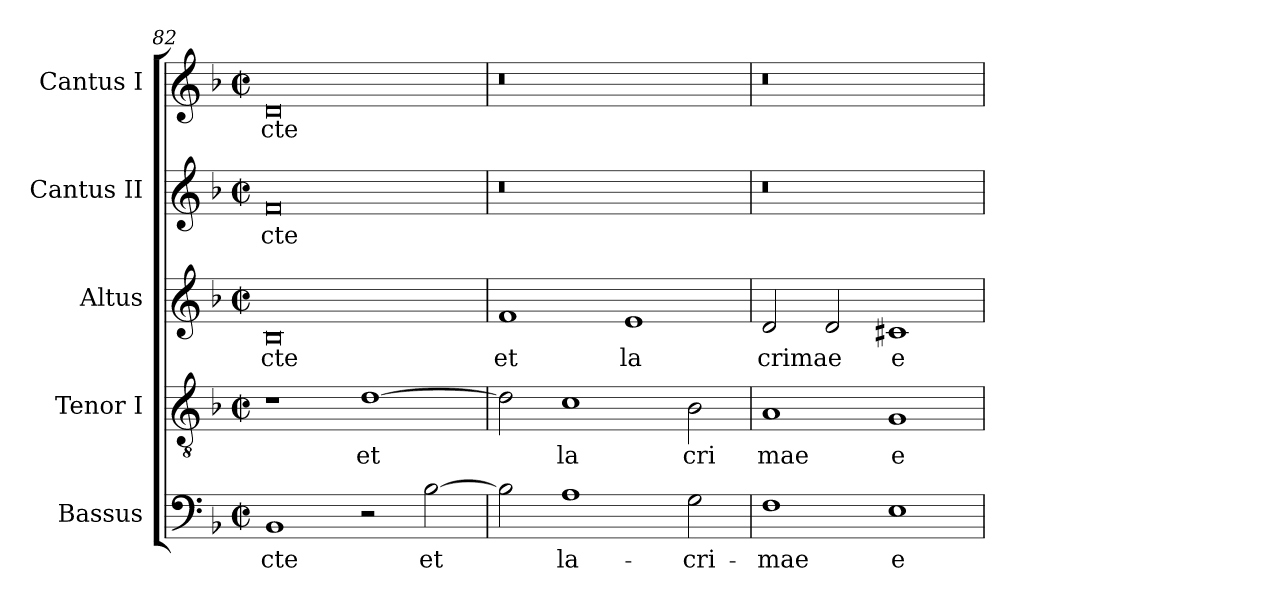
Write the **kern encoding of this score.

**kern	**text	**kern	**text	**kern	**text	**kern	**text	**kern	**text
*part5	*part5	*part4	*part4	*part3	*part3	*part2	*part2	*part1	*part1
*staff5	*staff5	*staff4	*staff4	*staff3	*staff3	*staff2	*staff2	*staff1	*staff1
*I"Bassus	*	*I"Tenor I	*	*I"Altus	*	*I"Cantus II	*	*I"Cantus I	*
*clefF4	*	*clefGv2	*	*clefG2	*	*clefG2	*	*clefG2	*
*k[b-]	*	*k[b-]	*	*k[b-]	*	*k[b-]	*	*k[b-]	*
*F:	*	*F:	*	*F:	*	*F:	*	*F:	*
*M2/2	*	*M2/2	*	*M2/2	*	*M2/2	*	*M2/2	*
*met(c|)	*	*met(c|)	*	*met(c|)	*	*met(c|)	*	*met(c|)	*
=82	=82	=82	=82	=82	=82	=82	=82	=82	=82
!	!LO:LY:b:cj	!	!	!	!LO:LY:b:cj	!	!LO:LY:b:cj	!	!LO:LY:b:cj
1BB-	-cte	1r	.	0B-	cte	0f	cte	0d	-cte
!	!	!	!LO:LY:b:cj	!	!	!	!	!	!
2r	.	[>1d	et	.	.	.	.	.	.
!	!LO:LY:b:cj	!	!	!	!	!	!	!	!
[>2B-\	et	.	.	.	.	.	.	.	.
=83	=83	=83	=83	=83	=83	=83	=83	=83	=83
!	!	!	!	!	!LO:LY:b:cj	!	!	!	!
2B-\]	.	2d\]	.	1f	et	0r	.	0r	.
!	!LO:LY:b:cj	!	!LO:LY:b:cj	!	!	!	!	!	!
1A	la-	1c	la	.	.	.	.	.	.
!	!	!	!	!	!LO:LY:b:cj	!	!	!	!
.	.	.	.	1e	la	.	.	.	.
!	!LO:LY:b:cj	!	!LO:LY:b:cj	!	!	!	!	!	!
2G\	-cri-	2B-\	cri	.	.	.	.	.	.
=84	=84	=84	=84	=84	=84	=84	=84	=84	=84
!	!LO:LY:b:cj	!	!LO:LY:b:cj	!	!LO:LY:b	!	!	!	!
1F	-mae	1A	mae	2d/	crimae	0r	.	0r	.
.	.	.	.	2d/	.	.	.	.	.
!	!LO:LY:b:cj	!	!LO:LY:b:cj	!	!LO:LY:b:cj	!	!	!	!
1E	e-	1G	e	1c#	e	.	.	.	.
=	=	=	=	=	=	=	=	=	=
*-	*-	*-	*-	*-	*-	*-	*-	*-	*-
